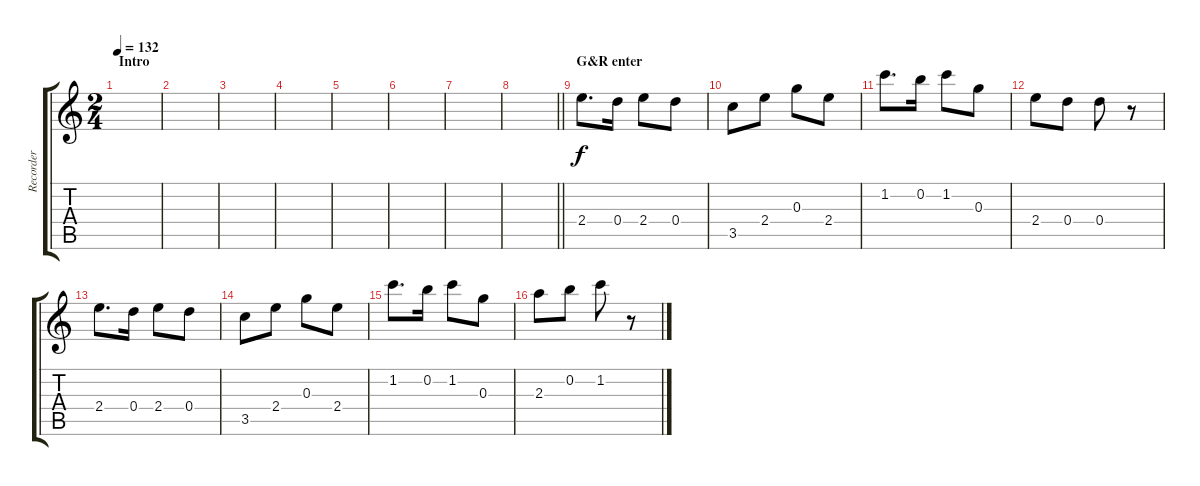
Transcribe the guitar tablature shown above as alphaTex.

\track ("Recorder" "Recorder") {instrument recorder}
\staff {score tabs}
\tuning (E6 B5 G5 D5 A4 E4) {hide}
\ts (2 4)
\section ("" "Intro")
\tempo 132
\clef g2
\ks c
|
|
|
|
|
|
|
\barLineRight lightlight
|
\section ("" "G&R enter")
2.4.8{d} 0.4.16 2.4.8 0.4.8 |
3.5.8 2.4.8 0.3.8 2.4.8 |
1.2.8{d} 0.2.16 1.2.8 0.3.8 |
2.4.8 0.4.8 0.4.8 r.8 |
2.4.8{d} 0.4.16 2.4.8 0.4.8 |
3.5.8 2.4.8 0.3.8 2.4.8 |
1.2.8{d} 0.2.16 1.2.8 0.3.8 |
2.3.8 0.2.8 1.2.8 r.8
